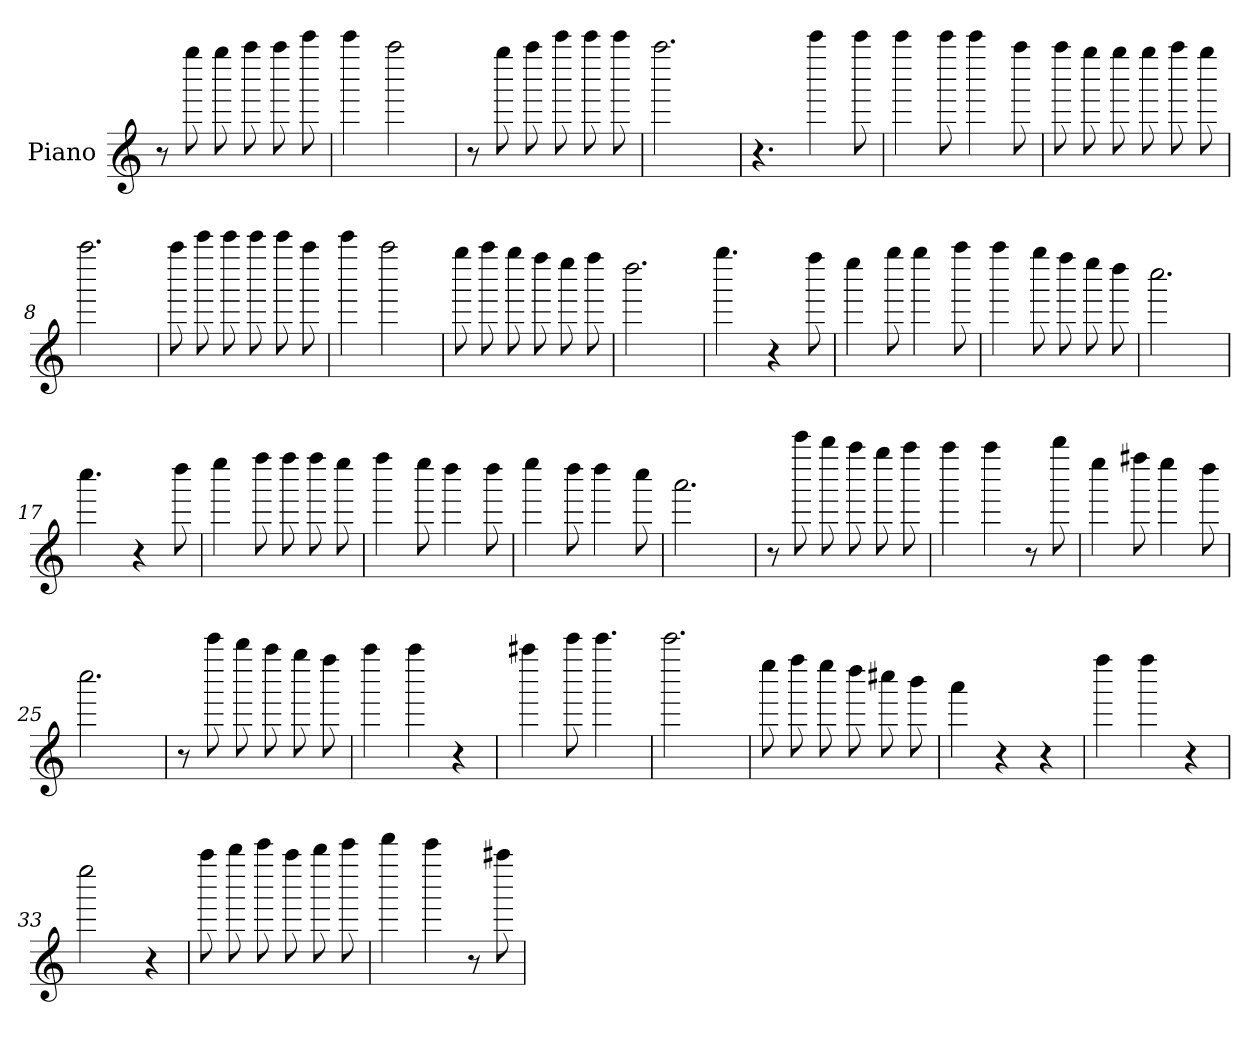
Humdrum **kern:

**kern
*part1
*staff1
*I"Piano
*I'Pno.
=1
8r
8gggg
8gggg
8aaaa
8aaaa
8ccccc
=2
4ccccc
2aaaa
=3
8r
8gggg
8aaaa
8ccccc
8ccccc
8ccccc
=4
2.aaaa
=5
4.r
4ccccc
8ccccc
=6
4ccccc
8ccccc
4ccccc
8aaaa
=7
8aaaa
8gggg
8gggg
8gggg
8aaaa
8gggg
=8
2.aaaa
=9
8aaaa
8ccccc
8ccccc
8ccccc
8ccccc
8aaaa
=10
4ccccc
2aaaa
=11
8gggg
8aaaa
8gggg
8ffff
8eeee
8ffff
=12
2.dddd
=13
4.gggg
4r
8ffff
=14
4eeee
8gggg
4gggg
8aaaa
=15
4aaaa
8gggg
8ffff
8eeee
8dddd
=16
2.cccc
=17
4.cccc
4r
8dddd
=18
4eeee
8ffff
8ffff
8ffff
8eeee
=19
4ffff
8eeee
4dddd
8dddd
=20
4eeee
8dddd
4dddd
8cccc
=21
2.aaa
=22
8r
8ccccc
8bbbb
8aaaa
8gggg
8aaaa
=23
4aaaa
4aaaa
8r
8bbbb
=24
4eeee
8ffff#
4eeee
8dddd
=25
2.cccc
=26
8r
8ccccc
8bbbb
8aaaa
8gggg
8ffff
=27
4aaaa
4aaaa
4r
=28
4aaaa#
8ccccc
4.ccccc
=29
2.ccccc
=30
8eeee
8ffff
8eeee
8dddd
8cccc#
8bbb
=31
4aaa
4r
4r
=32
4ffff
4ffff
4r
=33
2eeee
4r
=34
8aaaa
8bbbb
8ccccc
8aaaa
8bbbb
8ccccc
=35
4ddddd
4ccccc
8r
8aaaa#
=
*-
